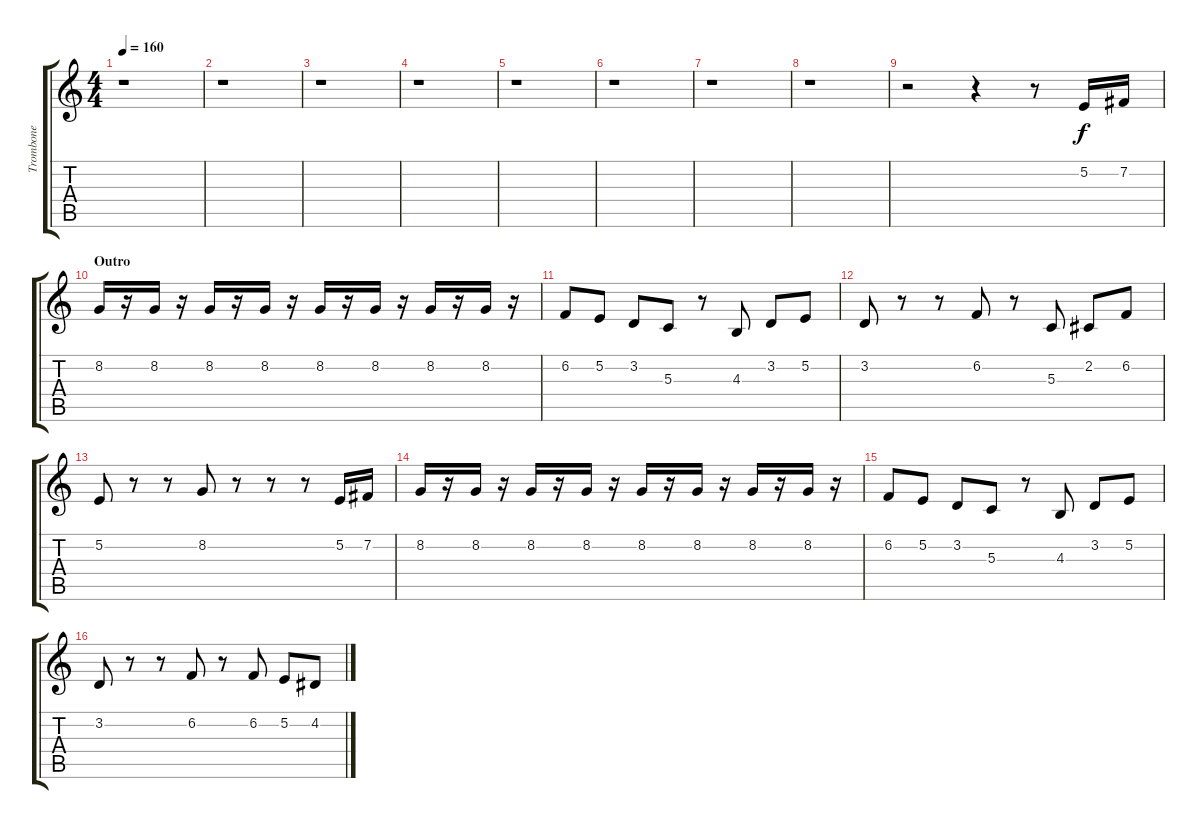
\track ("Trombone" "Trombone") {instrument trombone}
\staff {score tabs}
\tuning (E4 B3 G3 D3 A2 E2) {hide}
\ts (4 4)
\tempo 160
\clef g2
\ks c
r.1{dy f} |
r.1 |
r.1 |
r.1 |
r.1 |
r.1 |
r.1 |
r.1 |
r.2 r.4 r.8 5.2.16 7.2.16 |
\section ("" "Outro")
8.2.16 r.16 8.2.16 r.16 8.2.16 r.16 8.2.16 r.16 8.2.16 r.16 8.2.16 r.16 8.2.16 r.16 8.2.16 r.16 |
6.2.8 5.2.8 3.2.8 5.3.8 r.8 4.3.8 3.2.8 5.2.8 |
3.2.8 r.8 r.8 6.2.8 r.8 5.3.8 2.2.8 6.2.8 |
5.2.8 r.8 r.8 8.2.8 r.8 r.8 r.8 5.2.16 7.2.16 |
8.2.16 r.16 8.2.16 r.16 8.2.16 r.16 8.2.16 r.16 8.2.16 r.16 8.2.16 r.16 8.2.16 r.16 8.2.16 r.16 |
6.2.8 5.2.8 3.2.8 5.3.8 r.8 4.3.8 3.2.8 5.2.8 |
3.2.8 r.8 r.8 6.2.8 r.8 6.2.8 5.2.8 4.2.8
